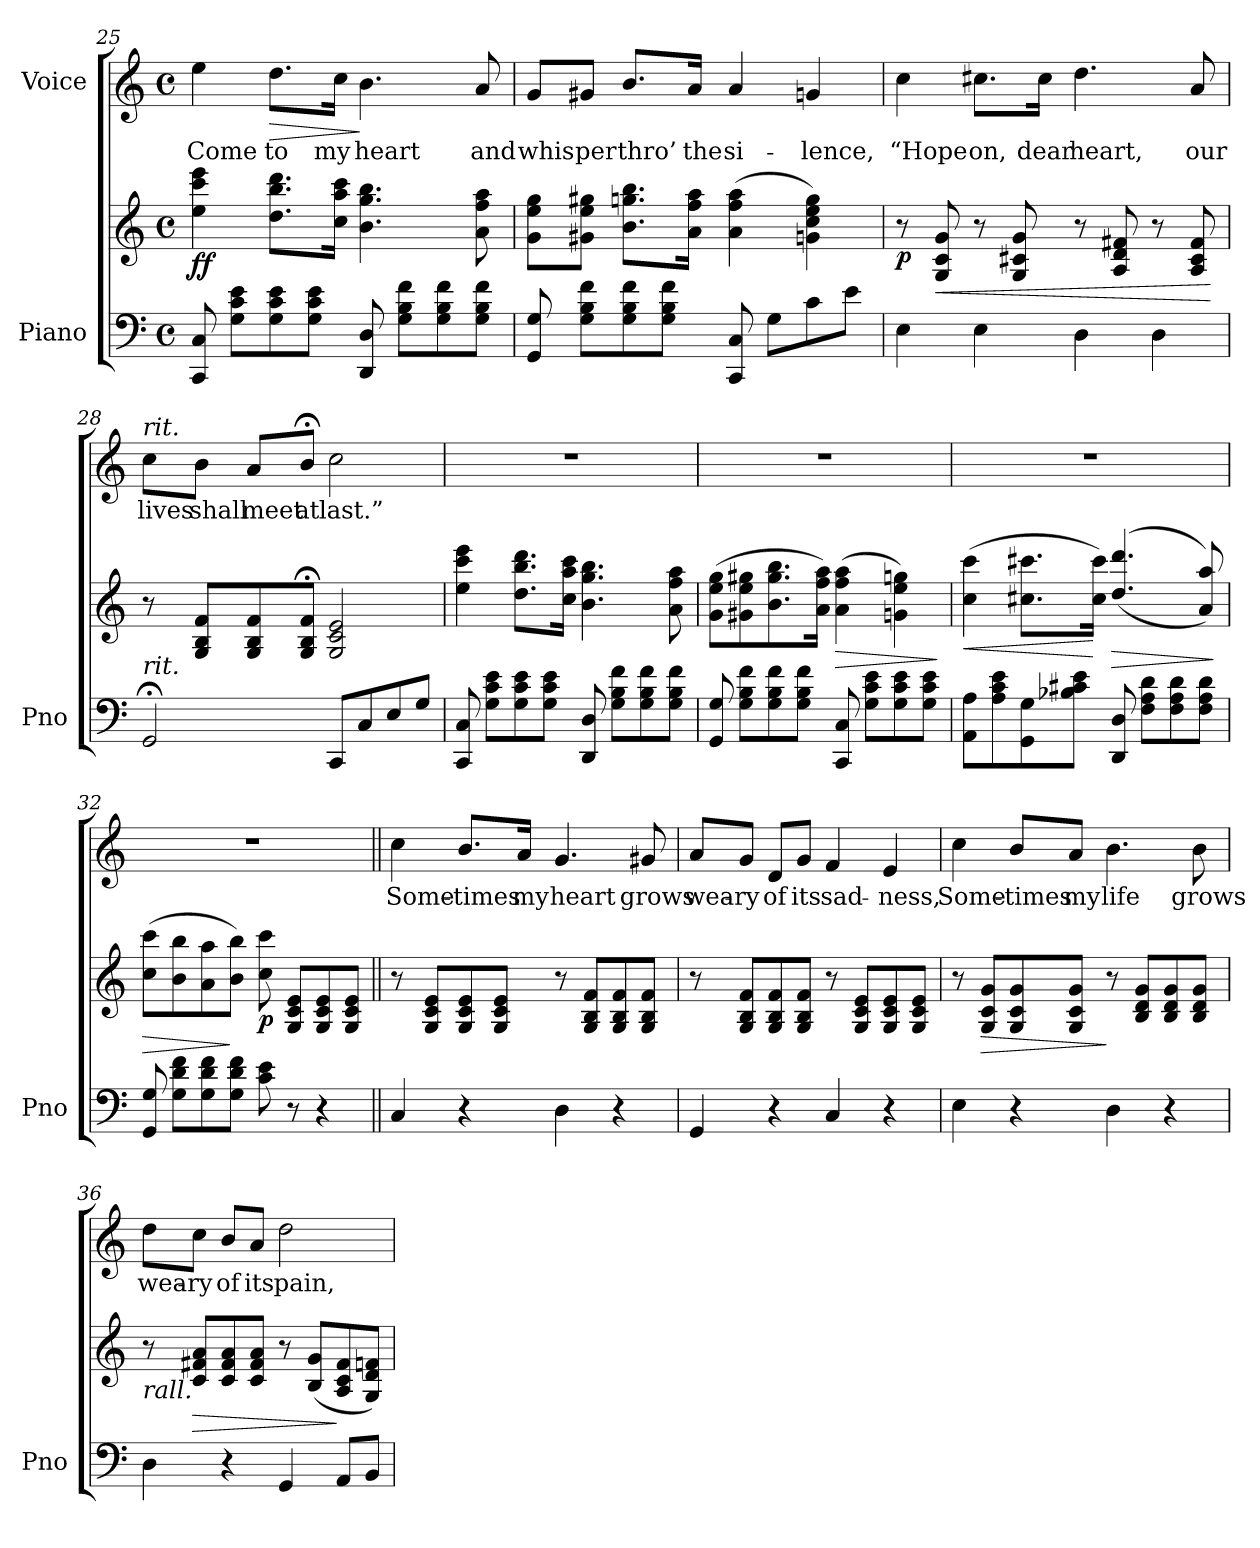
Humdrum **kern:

**kern	**kern	**dynam	**kern	**text	**dynam
*part2	*part2	*part2	*part1	*part1	*part1
*staff3	*staff2	*staff2/3	*staff1	*staff1	*staff1
*I"Piano	*	*	*I"Voice	*	*
*I'Pno	*	*	*	*	*
*clefF4	*clefG2	*	*clefG2	*	*
*k[]	*k[]	*	*k[]	*	*
*M4/4	*M4/4	*	*M4/4	*	*
*met(c)	*met(c)	*	*met(c)	*	*
=25	=25	=25	=25	=25	=25
!	!	!LO:DY:b	!	!LO:LY:b	!
8CC/ 8C/	4ee\ 4ccc\ 4eee\	ff	4ee\	Come	.
8G\ 8c\ 8e\L	.	.	.	.	.
!	!	!	!	!LO:LY:b	!LO:HP:b
8G\ 8c\ 8e\	8.dd\ 8.bb\ 8.ddd\L	.	8.dd\L	to	>
8G\ 8c\ 8e\J	.	.	.	.	.
!	!	!	!	!LO:LY:b	!
.	16cc\ 16aa\ 16ccc\Jk	.	16cc\Jk	my	.
!	!	!	!	!LO:LY:b	!
8DD/ 8D/	4.b\ 4.gg\ 4.bb\	.	4.b\	heart	]
8G\ 8B\ 8f\L	.	.	.	.	.
8G\ 8B\ 8f\	.	.	.	.	.
!	!	!	!	!LO:LY:b	!
8G\ 8B\ 8f\J	8a\ 8ff\ 8aa\	.	8a/	and	.
!!LO:LB:g=z
=26	=26	=26	=26	=26	=26
!	!	!	!	!LO:LY:b	!
8GG/ 8G/	8g\ 8ee\ 8gg\L	.	8g/L	whis	.
!	!	!	!	!LO:LY:b	!
8G\ 8B\ 8f\L	8g#X\ 8ee\ 8gg#X\J	.	8g#X/J	per	.
!	!	!	!	!LO:LY:b	!
8G\ 8B\ 8f\	8.b\ 8.ggn\ 8.bb\L	.	8.b/L	thro’	.
8G\ 8B\ 8f\J	.	.	.	.	.
!	!	!	!	!LO:LY:b	!
.	16a\ 16ff\ 16aa\Jk	.	16a/Jk	the	.
!	!	!	!	!LO:LY:b	!
8CC/ 8C/	(>4a\ 4ff\ 4aa\	.	4a/	si-	.
8G\L	.	.	.	.	.
!	!	!	!	!LO:LY:b	!
8c\	4gn\ 4cc\ 4ee\ 4gg\)	.	4gn/	-lence,	.
8e\J	.	.	.	.	.
=27	=27	=27	=27	=27	=27
!	!	!LO:DY:b	!	!LO:LY:b	!
4E\	8r	p	4cc\	“Hope	.
!	!	!LO:HP:b	!	!	!
.	8G/ 8c/ 8g/	<	.	.	.
!	!	!	!	!LO:LY:b	!
4E\	8r	.	8.cc#X\L	on,	.
.	8G/ 8c#X/ 8g/	.	.	.	.
!	!	!	!	!LO:LY:b	!
.	.	.	16cc#\Jk	dear	.
!	!	!	!	!LO:LY:b	!
4D\	8r	.	4.dd\	heart,	.
.	8A/ 8d/ 8f#X/	.	.	.	.
4D\	8r	.	.	.	.
!	!	!	!	!LO:LY:b	!
.	8A/ 8c#/ 8f#/	.	8a/	our	.
.	.	[	.	.	.
=28	=28	=28	=28	=28	=28
!	!	!	!LO:TX:a:i:t=rit.	!	!
!LO:TX:a:i:t=rit.	!	!	!	!	!
!	!	!	!	!LO:LY:b	!
2GG;</	8r	.	8cc\L	lives	.
!	!	!	!	!LO:LY:b	!
.	8G/ 8B/ 8f/L	.	8b\J	shall	.
!	!	!	!	!LO:LY:b	!
.	8G/ 8B/ 8f/	.	8a/L	meet	.
!	!	!	!	!LO:LY:b	!
.	8G/;< 8B/;< 8f/;<J	.	8b;</J	at	.
!	!	!	!	!LO:LY:b	!
8CC/L	2G/ 2c/ 2e/	.	2cc\	last.”	.
8C/	.	.	.	.	.
8E/	.	.	.	.	.
8G/J	.	.	.	.	.
!!LO:PB:g=z
=29	=29	=29	=29	=29	=29
8CC/ 8C/	4ee\ 4ccc\ 4eee\	.	1r	.	.
8G\ 8c\ 8e\L	.	.	.	.	.
!	!	!LO:DY:b	!	!	!
!	!	!LO:DY:n=1:b	!	!	!
8G\ 8c\ 8e\	8.dd\ 8.bb\ 8.ddd\L	mf other-dynamics	.	.	.
8G\ 8c\ 8e\J	.	.	.	.	.
.	16cc\ 16aa\ 16ccc\Jk	.	.	.	.
8DD/ 8D/	4.b\ 4.gg\ 4.bb\	.	.	.	.
8G\ 8B\ 8f\L	.	.	.	.	.
8G\ 8B\ 8f\	.	.	.	.	.
8G\ 8B\ 8f\J	8a\ 8ff\ 8aa\	.	.	.	.
=30	=30	=30	=30	=30	=30
8GG/ 8G/	(>8g\ 8ee\ 8gg\L	.	1r	.	.
8G\ 8B\ 8f\L	8g#X\ 8ee\ 8gg#X\	.	.	.	.
8G\ 8B\ 8f\	8.b\ 8.gg#\ 8.bb\	.	.	.	.
8G\ 8B\ 8f\J	.	.	.	.	.
.	16a\ 16ff\ 16aa\Jk)	.	.	.	.
!	!	!LO:HP:b	!	!	!
8CC/ 8C/	(>4a\ 4ff\ 4aa\	>	.	.	.
8G\ 8c\ 8e\L	.	.	.	.	.
8G\ 8c\ 8e\	4gn\ 4ee\ 4ggn\)	.	.	.	.
8G\ 8c\ 8e\J	.	.	.	.	.
.	.	]	.	.	.
=31	=31	=31	=31	=31	=31
!	!	!LO:HP:b	!	!	!
8AA\ 8A\L	(>4cc\ 4ccc\	<	1r	.	.
8A\ 8c\ 8e\	.	.	.	.	.
8GG\ 8G\	8.cc#X\ 8.ccc#X\L	.	.	.	.
8B-X\ 8c#X\ 8e\J	.	.	.	.	.
.	16cc#\ 16ccc#\Jk)	[	.	.	.
!	!	!LO:HP:b	!	!	!
8DD/ 8D/	(<(>4.dd/ 4.ddd/	>	.	.	.
8F\ 8A\ 8d\L	.	.	.	.	.
8F\ 8A\ 8d\	.	.	.	.	.
8F\ 8A\ 8d\J	8a/ 8aa/))	.	.	.	.
.	.	]	.	.	.
=32	=32	=32	=32	=32	=32
!	!	!LO:HP:b	!	!	!
8GG/ 8G/	(>8cc\ 8ccc\L	>	1r	.	.
8G\ 8d\ 8f\L	8b\ 8bb\	.	.	.	.
8G\ 8d\ 8f\	8a\ 8aa\	.	.	.	.
8G\ 8d\ 8f\J	8b\ 8bb\J)	]	.	.	.
!	!	!LO:DY:b	!	!	!
8c\ 8e\	8cc\ 8ccc\	p	.	.	.
8r	8G/ 8c/ 8e/L	.	.	.	.
4r	8G/ 8c/ 8e/	.	.	.	.
.	8G/ 8c/ 8e/J	.	.	.	.
!!LO:LB:g=z
=33||	=33||	=33||	=33||	=33||	=33||
!	!	!	!	!LO:LY:b	!LO:DY:a
!	!	!	!	!	!LO:DY:n=1:a
4C/	8r	.	4cc\	Some-	p other-dynamics
.	8G/ 8c/ 8e/L	.	.	.	.
!	!	!	!	!LO:LY:b	!
4r	8G/ 8c/ 8e/	.	8.b/L	-times	.
.	8G/ 8c/ 8e/J	.	.	.	.
!	!	!	!	!LO:LY:b	!
.	.	.	16a/Jk	my	.
!	!	!	!	!LO:LY:b	!
4D\	8r	.	4.g/	heart	.
.	8G/ 8B/ 8f/L	.	.	.	.
4r	8G/ 8B/ 8f/	.	.	.	.
!	!	!	!	!LO:LY:b	!
.	8G/ 8B/ 8f/J	.	8g#X/	grows	.
=34	=34	=34	=34	=34	=34
!	!	!	!	!LO:LY:b	!
4GG/	8r	.	8a/L	wea-	.
!	!	!	!	!LO:LY:b	!
.	8G/ 8B/ 8f/L	.	8g/J	-ry	.
!	!	!	!	!LO:LY:b	!
4r	8G/ 8B/ 8f/	.	8d/L	of	.
!	!	!	!	!LO:LY:b	!
.	8G/ 8B/ 8f/J	.	8g/J	its	.
!	!	!	!	!LO:LY:b	!
4C/	8r	.	4f/	sad-	.
.	8G/ 8c/ 8e/L	.	.	.	.
!	!	!	!	!LO:LY:b	!
4r	8G/ 8c/ 8e/	.	4e/	-ness,	.
.	8G/ 8c/ 8e/J	.	.	.	.
=35	=35	=35	=35	=35	=35
!	!	!	!	!LO:LY:b	!
4E\	8r	.	4cc\	Some-	.
!	!	!LO:HP:b	!	!	!
.	8G/ 8c/ 8g/L	>	.	.	.
!	!	!	!	!LO:LY:b	!
4r	8G/ 8c/ 8g/	.	8b/L	-times	.
!	!	!	!	!LO:LY:b	!
.	8G/ 8c/ 8g/J	.	8a/J	my	.
!	!	!	!	!LO:LY:b	!
4D\	8r	]	4.b\	life	.
.	8B/ 8d/ 8g/L	.	.	.	.
4r	8B/ 8d/ 8g/	.	.	.	.
!	!	!	!	!LO:LY:b	!
.	8B/ 8d/ 8g/J	.	8b\	grows	.
=36	=36	=36	=36	=36	=36
!	!LO:TX:b:i:t=rall.	!	!	!	!
!	!	!	!	!LO:LY:b	!
4D\	8r	.	8dd\L	wea-	.
!	!	!LO:HP:b	!	!LO:LY:b	!
.	8c/ 8f#X/ 8a/L	>	8cc\J	-ry	.
!	!	!	!	!LO:LY:b	!
4r	8c/ 8f#/ 8a/	.	8b/L	of	.
!	!	!	!	!LO:LY:b	!
.	8c/ 8f#/ 8a/J	.	8a/J	its	.
!	!	!	!	!LO:LY:b	!
4GG/	8r	.	2dd\	pain,	.
.	(<8B/ 8g/L	.	.	.	.
8AA/L	8A/ 8c/ 8f#/	]	.	.	.
8BB/J	8G/ 8d/ 8fn/J)	.	.	.	.
=	=	=	=	=	=
*-	*-	*-	*-	*-	*-
